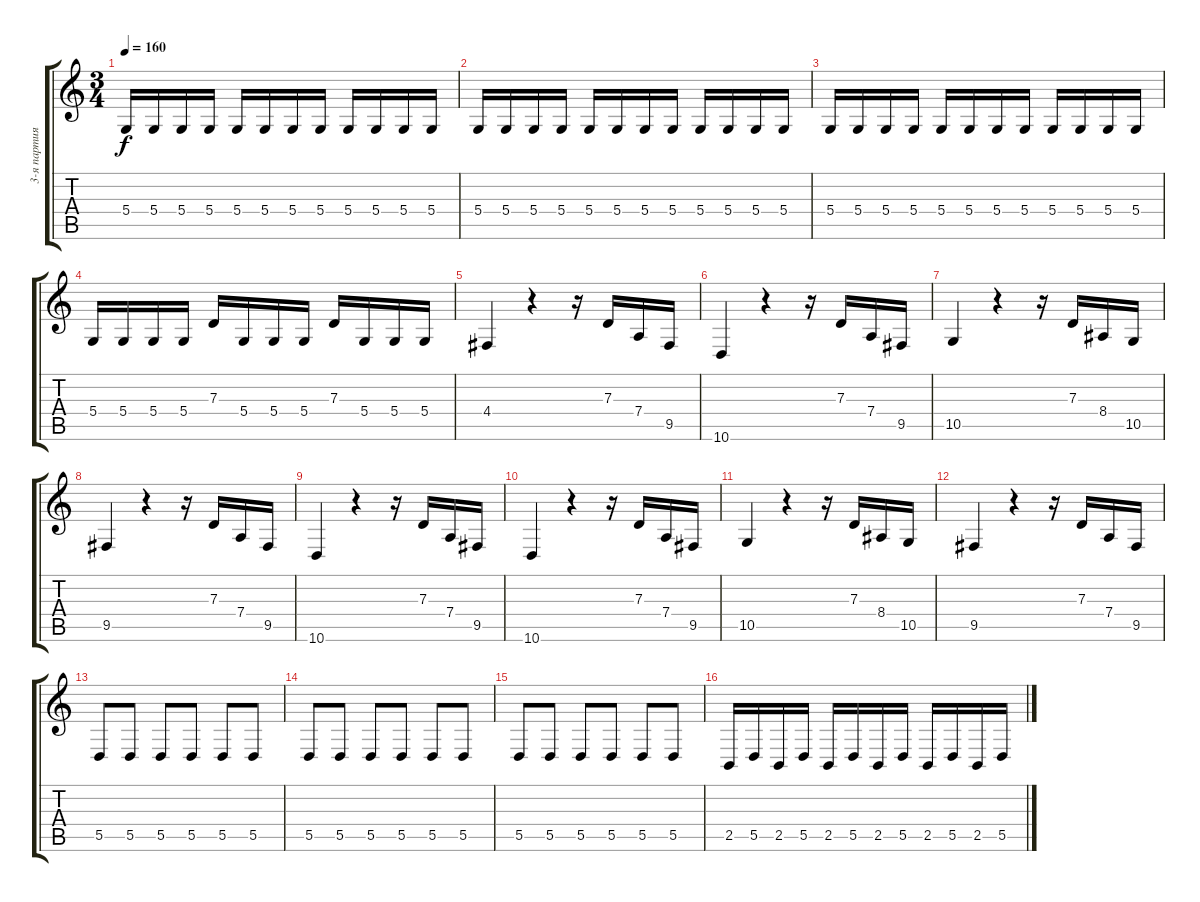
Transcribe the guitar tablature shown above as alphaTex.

\track ("3-я партия by Alto" "3-я партия") {instrument lead1square}
\staff {score tabs}
\tuning (E4 B3 G3 D3 A2 E2) {hide}
\ts (3 4)
\tempo 160
\clef g2
\ks c
5.4.16{dy f} 5.4.16 5.4.16 5.4.16 5.4.16 5.4.16 5.4.16 5.4.16 5.4.16 5.4.16 5.4.16 5.4.16 |
5.4.16 5.4.16 5.4.16 5.4.16 5.4.16 5.4.16 5.4.16 5.4.16 5.4.16 5.4.16 5.4.16 5.4.16 |
5.4.16 5.4.16 5.4.16 5.4.16 5.4.16 5.4.16 5.4.16 5.4.16 5.4.16 5.4.16 5.4.16 5.4.16 |
5.4.16 5.4.16 5.4.16 5.4.16 7.3.16 5.4.16 5.4.16 5.4.16 7.3.16 5.4.16 5.4.16 5.4.16 |
4.4.4 r.4 r.16 7.3.16 7.4.16 9.5.16 |
10.6.4 r.4 r.16 7.3.16 7.4.16 9.5.16 |
10.5.4 r.4 r.16 7.3.16 8.4.16 10.5.16 |
9.5.4 r.4 r.16 7.3.16 7.4.16 9.5.16 |
10.6.4 r.4 r.16 7.3.16 7.4.16 9.5.16 |
10.6.4 r.4 r.16 7.3.16 7.4.16 9.5.16 |
10.5.4 r.4 r.16 7.3.16 8.4.16 10.5.16 |
9.5.4 r.4 r.16 7.3.16 7.4.16 9.5.16 |
5.5.8 5.5.8 5.5.8 5.5.8 5.5.8 5.5.8 |
5.5.8 5.5.8 5.5.8 5.5.8 5.5.8 5.5.8 |
5.5.8 5.5.8 5.5.8 5.5.8 5.5.8 5.5.8 |
2.5.16 5.5.16 2.5.16 5.5.16 2.5.16 5.5.16 2.5.16 5.5.16 2.5.16 5.5.16 2.5.16 5.5.16
